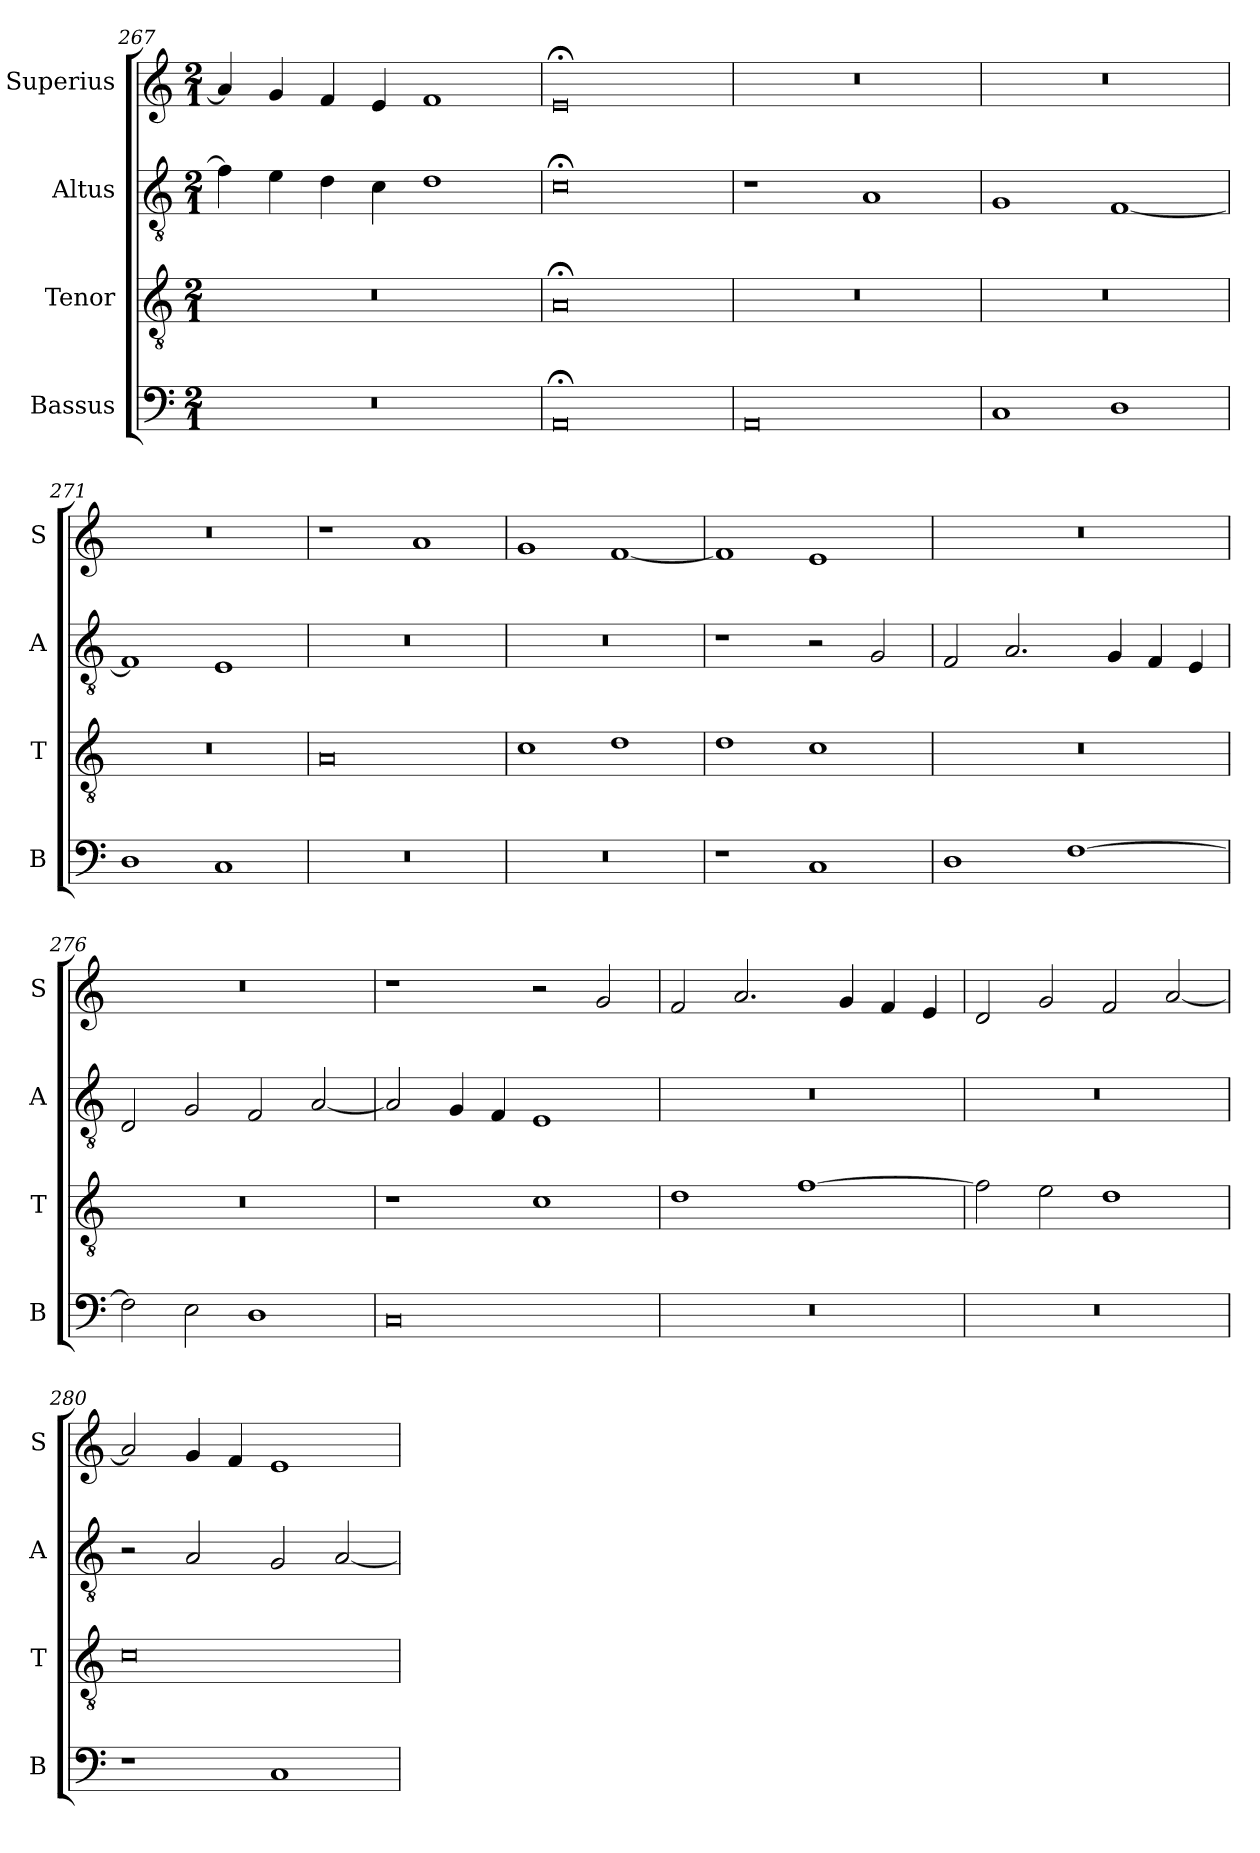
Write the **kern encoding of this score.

**kern	**kern	**kern	**kern
*part4	*part3	*part2	*part1
*staff4	*staff3	*staff2	*staff1
*I"Bassus	*I"Tenor	*I"Altus	*I"Superius
*I'B	*I'T	*I'A	*I'S
*clefF4	*clefGv2	*clefGv2	*clefG2
*k[]	*k[]	*k[]	*k[]
*M2/1	*M2/1	*M2/1	*M2/1
=267	=267	=267	=267
0r	0r	4f\]	4a/]
.	.	4e\	4g/
.	.	4d\	4f/
.	.	4c\	4e/
.	.	1d	1f
=268	=268	=268	=268
0AA;<	0A;<	0c;<	0e;<
=269	=269	=269	=269
0AA	0r	1r	0r
.	.	1A	.
=270	=270	=270	=270
1C	0r	1G	0r
1D	.	[1F	.
=271	=271	=271	=271
1D	0r	1F]	0r
1C	.	1E	.
=272	=272	=272	=272
0r	0A	0r	1r
.	.	.	1a
=273	=273	=273	=273
0r	1c	0r	1g
.	1d	.	[1f
=274	=274	=274	=274
1r	1d	1r	1f]
1C	1c	2r	1e
.	.	2G/	.
=275	=275	=275	=275
1D	0r	2F/	0r
.	.	2.A/	.
[1F	.	.	.
.	.	4G/	.
.	.	4F/	.
.	.	4E/	.
=276	=276	=276	=276
2F\]	0r	2D/	0r
2E\	.	2G/	.
1D	.	2F/	.
.	.	[2A/	.
=277	=277	=277	=277
0C	1r	2A/]	1r
.	.	4G/	.
.	.	4F/	.
.	1c	1E	2r
.	.	.	2g/
=278	=278	=278	=278
0r	1d	0r	2f/
.	.	.	2.a/
.	[1f	.	.
.	.	.	4g/
.	.	.	4f/
.	.	.	4e/
=279	=279	=279	=279
0r	2f\]	0r	2d/
.	2e\	.	2g/
.	1d	.	2f/
.	.	.	[2a/
=280	=280	=280	=280
1r	0c	2r	2a/]
.	.	2A/	4g/
.	.	.	4f/
1C	.	2G/	1e
.	.	[2A/	.
=	=	=	=
*-	*-	*-	*-
